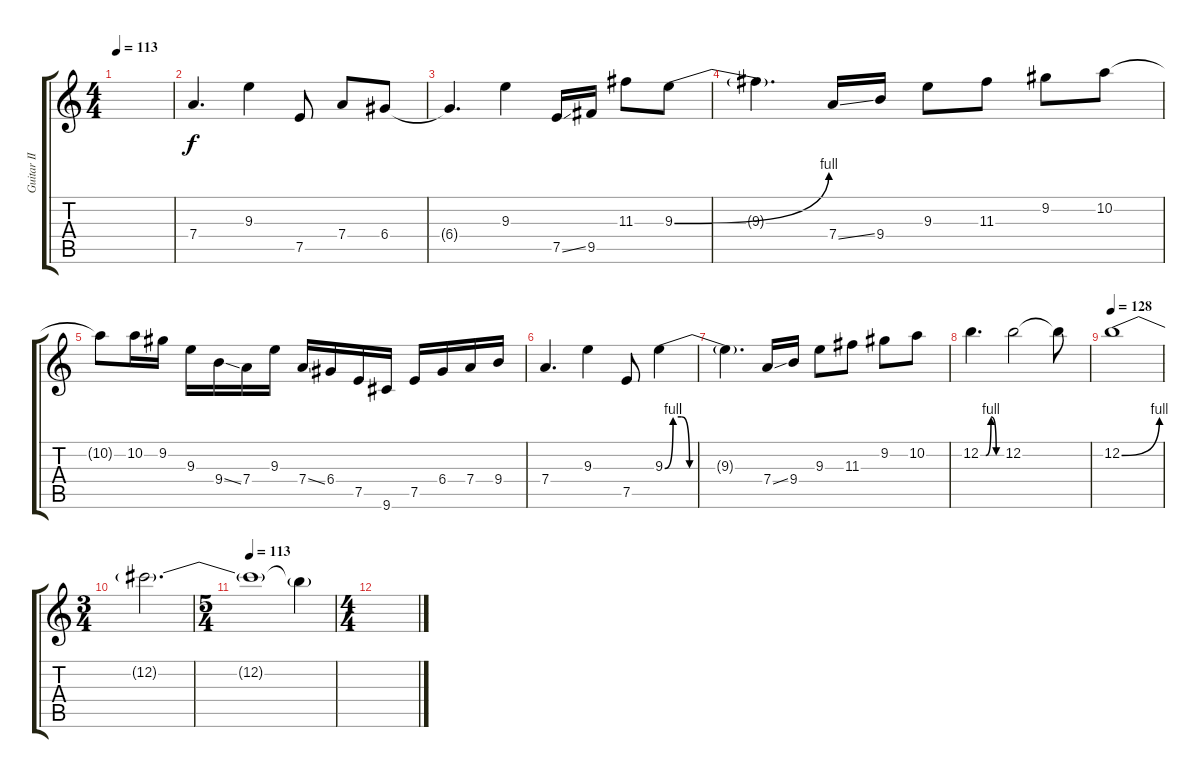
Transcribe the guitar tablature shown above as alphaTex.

\track ("Guitar II" "Guitar II") {instrument distortionguitar}
\staff {score tabs}
\tuning (E4 B3 G3 D3 A2 E2) {hide}
\ts (4 4)
\tempo 113
\clef g2
\ks c
|
7.4.4{d} 9.3.4 7.5.8 7.4.8 6.4.8 |
6.4{t}.4{d} 9.3.4{volume 11} 7.5{ss}.16 9.5.16 11.3.8 9.3{be (bend 0 0 60 4)}.8 |
9.3{t}.4{d} 7.4{ss}.16 9.4.16 9.3.8 11.3.8 9.2.8 10.2.8 |
10.2{t}.8 10.2.16 9.2.16 9.3.16 9.4{ss}.16 7.4.16 9.3.16 7.4{ss}.16 6.4.16 7.5.16 9.6.16 7.5.16 6.4.16 7.4.16 9.4.16 |
7.4.4{d} 9.3.4 7.5.8 9.3{be (custom 0 0 5 4 10 4 15 0 30 0 45 0 60 0)}.4 |
9.3{t}.4{d} 7.4{ss}.16 9.4.16 9.3.8 11.3.8 9.2.8 10.2.8 |
12.2{be (custom 0 0 15 0 30 4 45 0 60 0)}.4{d} 12.2.2 12.2{t}.8 |
\tempo 128
12.2{be (bend 0 0 60 4)}.1 |
\ts (3 4)
12.2{t}.2{d} |
\ts (5 4)
\tempo 113
12.2{t}.1 12.2{t}.4{dy f volume 12} |
\ts (4 4)
